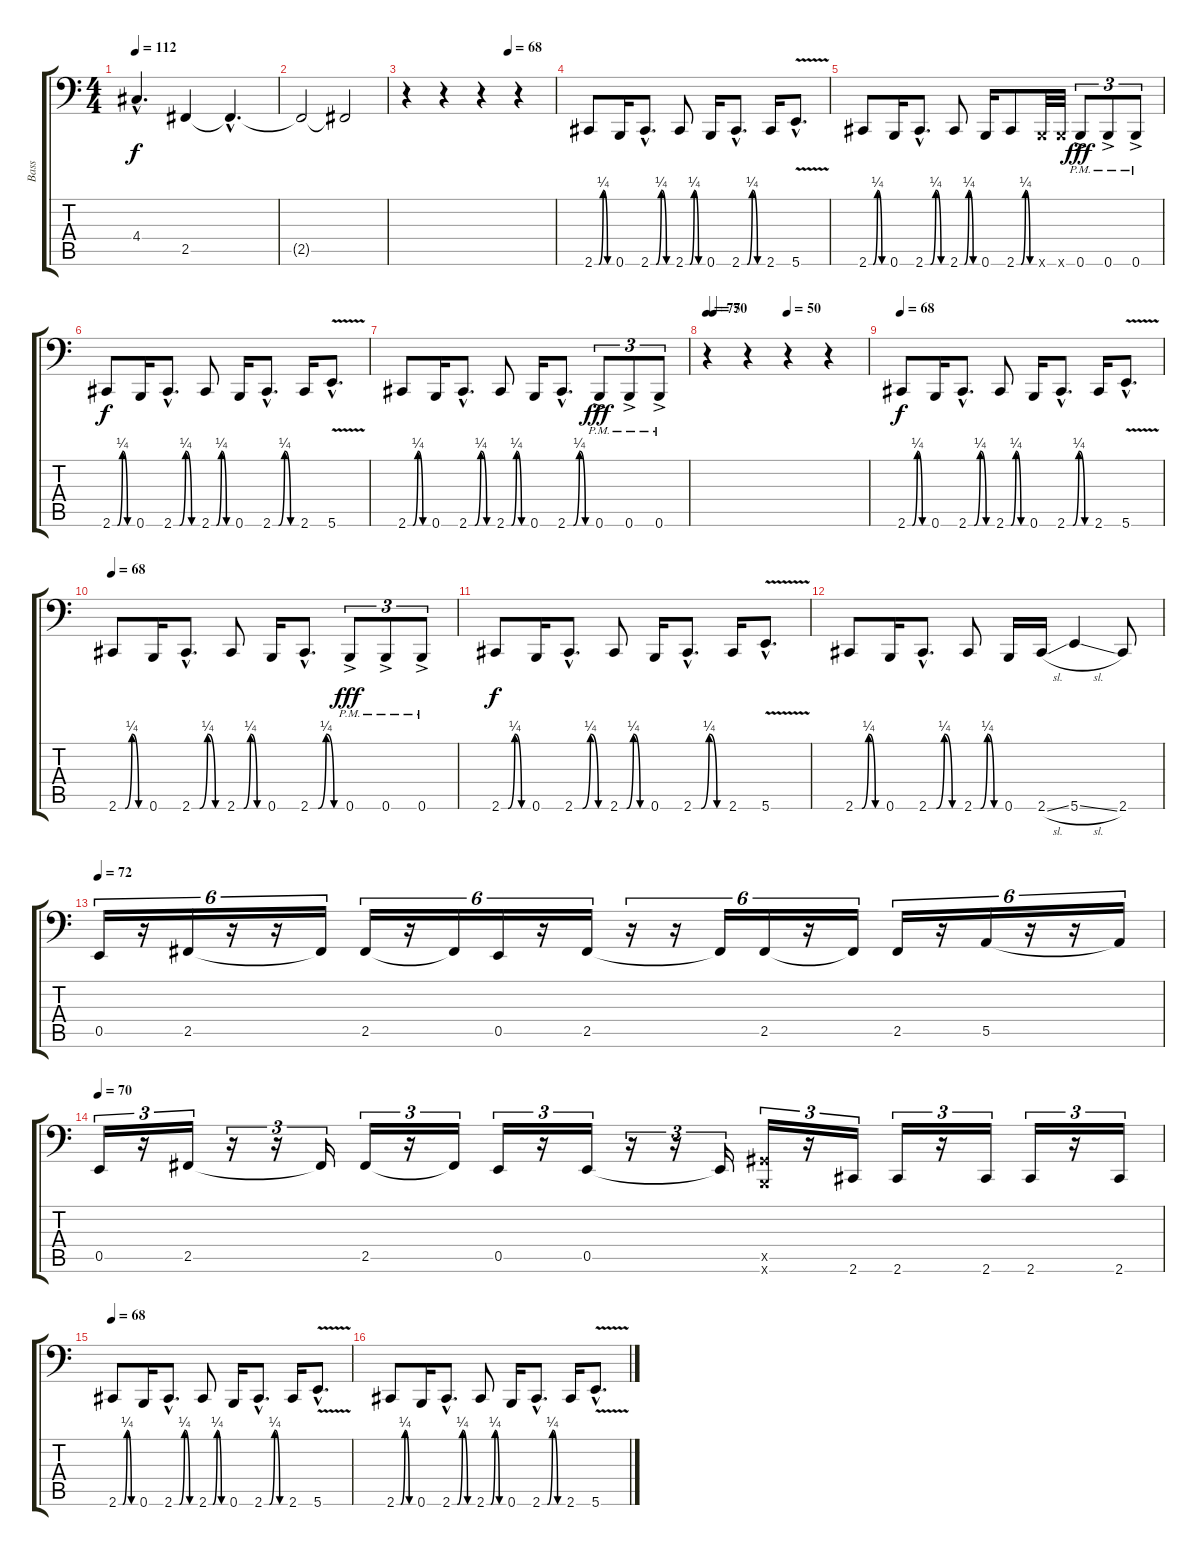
\track ("Bass" "Bass") {instrument electricbassfinger}
\staff {score tabs}
\tuning (C3 G2 D2 A1 E1 B0) {hide}
\ts (4 4)
\tempo 112
\clef f4
\ks c
4.4{hac t}.4{d dy f} 2.5.4 2.5{hac t}.4{d} |
2.5{t}.2 2.5{t}.2 |
\tempo (68 0.6875)
r.4 r.4 r.4 r.4{volume 16} |
2.6{be (custom 0 0 15 0 30 1 45 0 60 0)}.8{volume 10} 0.6.16 2.6{be (custom 0 0 15 0 30 1 45 0 60 0) hac}.8{d} 2.6{be (custom 0 0 15 0 30 1 45 0 60 0)}.8 0.6.16 2.6{be (custom 0 0 15 0 30 1 45 0 60 0) hac}.8{d} 2.6.16 5.6{v hac}.8{d} |
2.6{be (custom 0 0 15 0 30 1 45 0 60 0)}.8 0.6.16 2.6{be (custom 0 0 15 0 30 1 45 0 60 0) hac}.8{d} 2.6{be (custom 0 0 15 0 30 1 45 0 60 0)}.8 0.6.16 2.6{be (custom 0 0 15 0 30 1 45 0 60 0)}.8 0.6{x}.32 0.6{x}.32 0.6{ac pm}.8{tu (3 2) dy fff volume 16} 0.6{ac pm}.8{tu (3 2)} 0.6{ac pm}.8{tu (3 2)} |
2.6{be (custom 0 0 15 0 30 1 45 0 60 0)}.8{dy f volume 10} 0.6.16 2.6{be (custom 0 0 15 0 30 1 45 0 60 0) hac}.8{d} 2.6{be (custom 0 0 15 0 30 1 45 0 60 0)}.8 0.6.16 2.6{be (custom 0 0 15 0 30 1 45 0 60 0) hac}.8{d} 2.6.16 5.6{v hac}.8{d} |
2.6{be (custom 0 0 15 0 30 1 45 0 60 0)}.8 0.6.16 2.6{be (custom 0 0 15 0 30 1 45 0 60 0) hac}.8{d} 2.6{be (custom 0 0 15 0 30 1 45 0 60 0)}.8 0.6.16 2.6{be (custom 0 0 15 0 30 1 45 0 60 0) hac}.8{d} 0.6{ac pm}.8{tu (3 2) dy fff volume 16} 0.6{ac pm}.8{tu (3 2)} 0.6{ac pm}.8{tu (3 2)} |
\tempo 75
\tempo (70 0.041666666666666664)
\tempo (50 0.5)
r.4 r.4 r.4 r.4 |
\tempo 68
2.6{be (custom 0 0 15 0 30 1 45 0 60 0)}.8{dy f} 0.6.16 2.6{be (custom 0 0 15 0 30 1 45 0 60 0) hac}.8{d} 2.6{be (custom 0 0 15 0 30 1 45 0 60 0)}.8 0.6.16 2.6{be (custom 0 0 15 0 30 1 45 0 60 0) hac}.8{d} 2.6.16 5.6{v hac}.8{d} |
\tempo 68
2.6{be (custom 0 0 15 0 30 1 45 0 60 0)}.8 0.6.16 2.6{be (custom 0 0 15 0 30 1 45 0 60 0) hac}.8{d} 2.6{be (custom 0 0 15 0 30 1 45 0 60 0)}.8 0.6.16 2.6{be (custom 0 0 15 0 30 1 45 0 60 0) hac}.8{d} 0.6{ac pm}.8{tu (3 2) dy fff} 0.6{ac pm}.8{tu (3 2)} 0.6{ac pm}.8{tu (3 2)} |
2.6{be (custom 0 0 15 0 30 1 45 0 60 0)}.8{dy f} 0.6.16 2.6{be (custom 0 0 15 0 30 1 45 0 60 0) hac}.8{d} 2.6{be (custom 0 0 15 0 30 1 45 0 60 0)}.8 0.6.16 2.6{be (custom 0 0 15 0 30 1 45 0 60 0) hac}.8{d} 2.6.16 5.6{v hac}.8{d} |
2.6{be (custom 0 0 15 0 30 1 45 0 60 0)}.8 0.6.16 2.6{be (custom 0 0 15 0 30 1 45 0 60 0) hac}.8{d} 2.6{be (custom 0 0 15 0 30 1 45 0 60 0)}.8 0.6.16 2.6{sl}.16 5.6{sl}.4 2.6.8 |
\tempo 72
0.5.16{tu (6 4)} r.16{tu (6 4)} 2.5.16{tu (6 4)} r.16{tu (6 4)} r.16{tu (6 4)} 2.5{t}.16{tu (6 4)} 2.5.16{tu (6 4)} r.16{tu (6 4)} 2.5{t}.16{tu (6 4)} 0.5.16{tu (6 4)} r.16{tu (6 4)} 2.5.16{tu (6 4)} r.16{tu (6 4)} r.16{tu (6 4)} 2.5{t}.16{tu (6 4)} 2.5.16{tu (6 4)} r.16{tu (6 4)} 2.5{t}.16{tu (6 4)} 2.5.16{tu (6 4)} r.16{tu (6 4)} 5.5.16{tu (6 4)} r.16{tu (6 4)} r.16{tu (6 4)} 5.5{t}.16{tu (6 4)} |
\tempo 70
0.5.16{tu (3 2)} r.16{tu (3 2)} 2.5.16{tu (3 2)} r.16{tu (3 2)} r.16{tu (3 2)} 2.5{t}.16{tu (3 2)} 2.5.16{tu (3 2)} r.16{tu (3 2)} 2.5{t}.16{tu (3 2)} 0.5.16{tu (3 2)} r.16{tu (3 2)} 0.5.16{tu (3 2)} r.16{tu (3 2)} r.16{tu (3 2)} 0.5{t}.16{tu (3 2)} (4.5{x} 0.6{x}).16{tu (3 2)} r.16{tu (3 2)} 2.6.16{tu (3 2)} 2.6.16{tu (3 2)} r.16{tu (3 2)} 2.6.16{tu (3 2)} 2.6.16{tu (3 2)} r.16{tu (3 2)} 2.6.16{tu (3 2)} |
\tempo 68
2.6{be (custom 0 0 15 0 30 1 45 0 60 0)}.8 0.6.16 2.6{be (custom 0 0 15 0 30 1 45 0 60 0) hac}.8{d} 2.6{be (custom 0 0 15 0 30 1 45 0 60 0)}.8 0.6.16 2.6{be (custom 0 0 15 0 30 1 45 0 60 0) hac}.8{d} 2.6.16 5.6{v hac}.8{d} |
2.6{be (custom 0 0 15 0 30 1 45 0 60 0)}.8 0.6.16 2.6{be (custom 0 0 15 0 30 1 45 0 60 0) hac}.8{d} 2.6{be (custom 0 0 15 0 30 1 45 0 60 0)}.8 0.6.16 2.6{be (custom 0 0 15 0 30 1 45 0 60 0) hac}.8{d} 2.6.16 5.6{v hac}.8{d}
